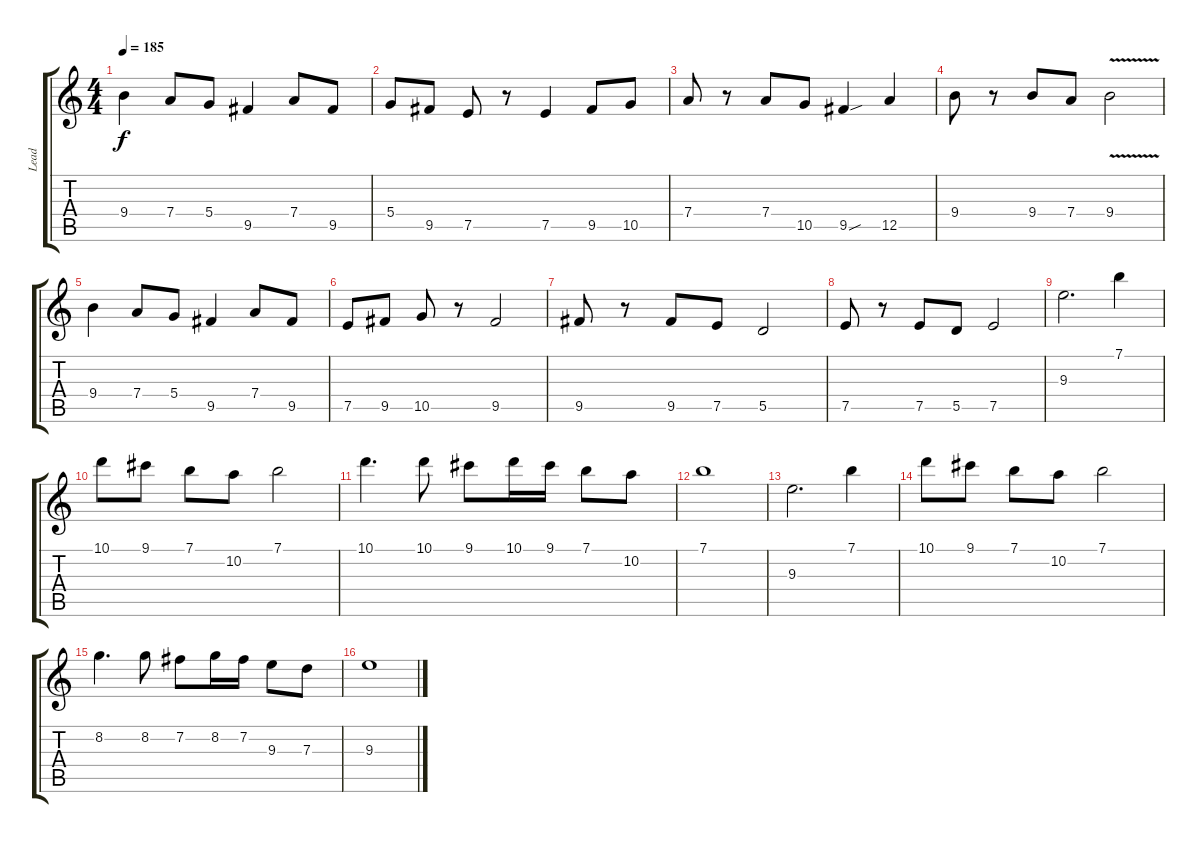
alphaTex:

\track ("Lead" "Lead") {instrument distortionguitar}
\staff {score tabs}
\tuning (E4 B3 G3 D3 A2 E2) {hide}
\ts (4 4)
\tempo 185
\clef g2
\ks c
9.4.4{dy f} 7.4.8 5.4.8 9.5.4 7.4.8 9.5.8 |
5.4.8 9.5.8 7.5.8 r.8 7.5.4 9.5.8 10.5.8 |
7.4.8 r.8 7.4.8 10.5.8 9.5{sou}.4 12.5.4 |
9.4.8 r.8 9.4.8 7.4.8 9.4{v}.2 |
9.4.4 7.4.8 5.4.8 9.5.4 7.4.8 9.5.8 |
7.5.8 9.5.8 10.5.8 r.8 9.5.2 |
9.5.8 r.8 9.5.8 7.5.8 5.5.2 |
7.5.8 r.8 7.5.8 5.5.8 7.5.2 |
9.3.2{d instrument acousticguitarnylon} 7.1.4 |
10.1.8 9.1.8 7.1.8 10.2.8 7.1.2 |
10.1.4{d} 10.1.8 9.1.8 10.1.16 9.1.16 7.1.8 10.2.8 |
7.1.1 |
9.3.2{d} 7.1.4 |
10.1.8 9.1.8 7.1.8 10.2.8 7.1.2 |
8.2.4{d} 8.2.8 7.2.8 8.2.16 7.2.16 9.3.8 7.3.8 |
9.3.1
